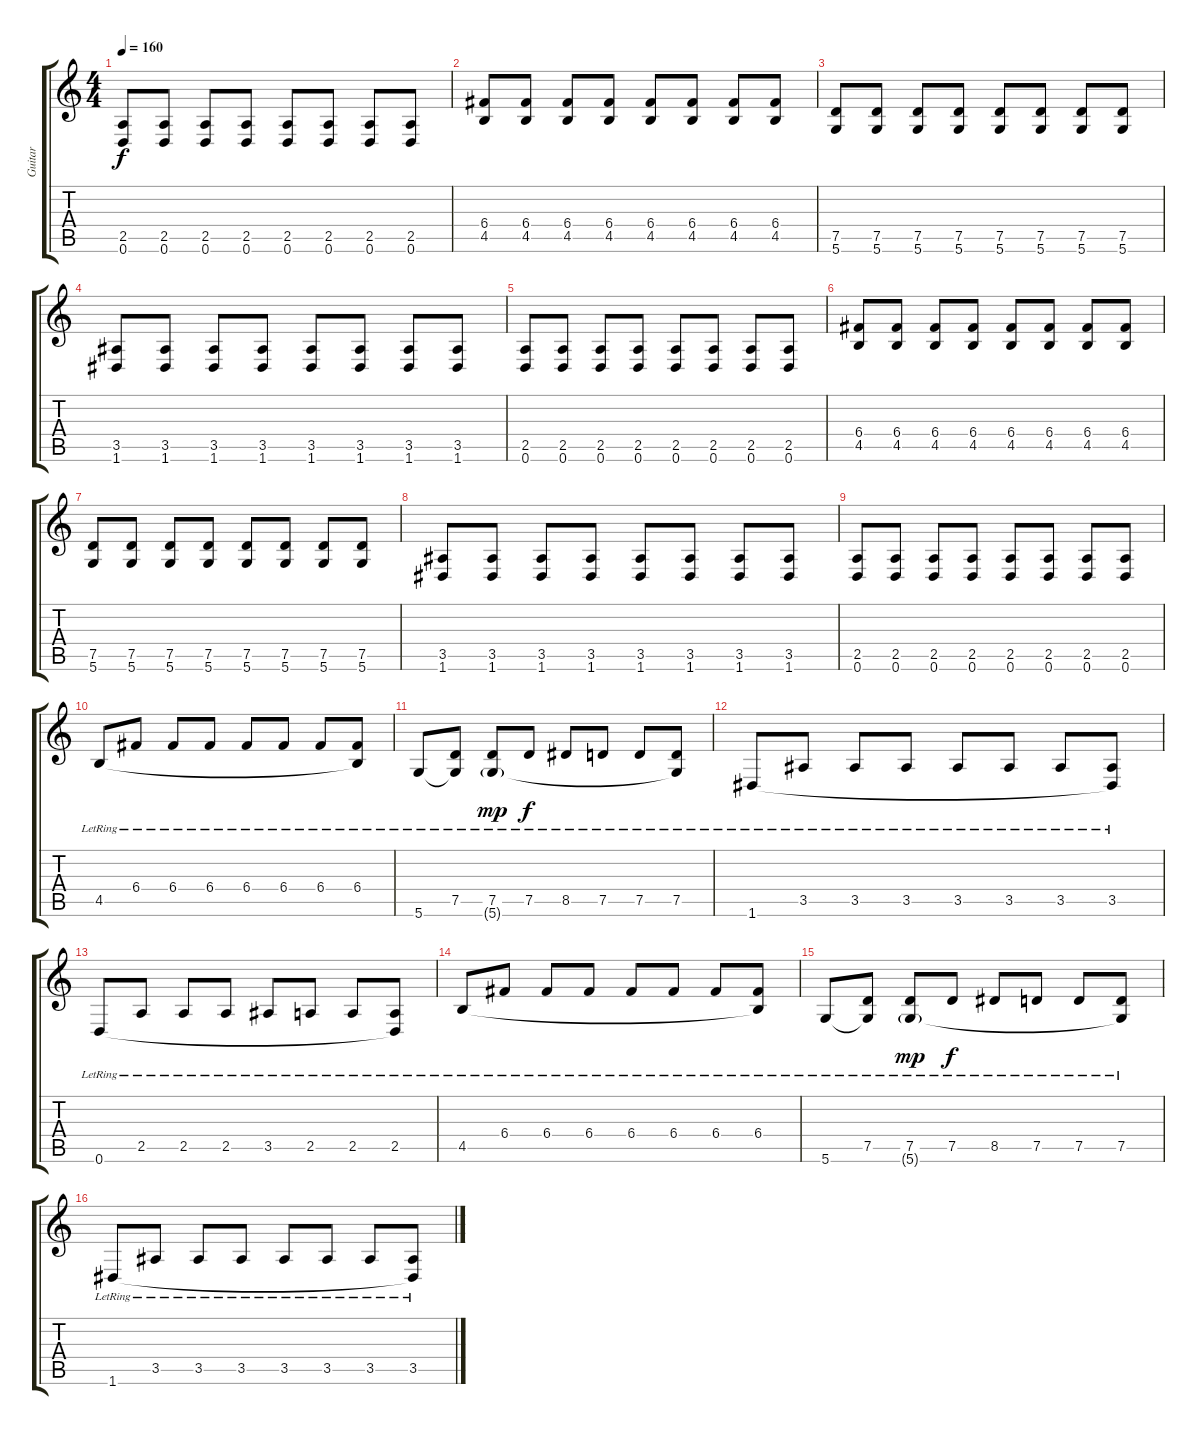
\track ("Guitar" "Guitar") {instrument overdrivenguitar}
\staff {score tabs}
\tuning (D4 A3 F3 C3 G2 D2) {hide}
\ts (4 4)
\tempo 160
\clef g2
\ks c
(2.5 0.6).8{dy f} (2.5 0.6).8 (2.5 0.6).8 (2.5 0.6).8 (2.5 0.6).8 (2.5 0.6).8 (2.5 0.6).8 (2.5 0.6).8 |
(6.4 4.5).8 (6.4 4.5).8 (6.4 4.5).8 (6.4 4.5).8 (6.4 4.5).8 (6.4 4.5).8 (6.4 4.5).8 (6.4 4.5).8 |
(7.5 5.6).8 (7.5 5.6).8 (7.5 5.6).8 (7.5 5.6).8 (7.5 5.6).8 (7.5 5.6).8 (7.5 5.6).8 (7.5 5.6).8 |
(3.5 1.6).8 (3.5 1.6).8 (3.5 1.6).8 (3.5 1.6).8 (3.5 1.6).8 (3.5 1.6).8 (3.5 1.6).8 (3.5 1.6).8 |
(2.5 0.6).8 (2.5 0.6).8 (2.5 0.6).8 (2.5 0.6).8 (2.5 0.6).8 (2.5 0.6).8 (2.5 0.6).8 (2.5 0.6).8 |
(6.4 4.5).8 (6.4 4.5).8 (6.4 4.5).8 (6.4 4.5).8 (6.4 4.5).8 (6.4 4.5).8 (6.4 4.5).8 (6.4 4.5).8 |
(7.5 5.6).8 (7.5 5.6).8 (7.5 5.6).8 (7.5 5.6).8 (7.5 5.6).8 (7.5 5.6).8 (7.5 5.6).8 (7.5 5.6).8 |
(3.5 1.6).8 (3.5 1.6).8 (3.5 1.6).8 (3.5 1.6).8 (3.5 1.6).8 (3.5 1.6).8 (3.5 1.6).8 (3.5 1.6).8 |
(2.5 0.6).8 (2.5 0.6).8 (2.5 0.6).8 (2.5 0.6).8 (2.5 0.6).8 (2.5 0.6).8 (2.5 0.6).8 (2.5 0.6).8 |
4.5{lr}.8 6.4{lr}.8 6.4{lr}.8 6.4{lr}.8 6.4{lr}.8 6.4{lr}.8 6.4{lr}.8 (6.4{lr} 4.5{t}).8 |
5.6{lr}.8 (7.5{lr} 5.6{t}).8 (7.5{lr} 5.6{g}).8{dy mp} 7.5{lr}.8{dy f} 8.5{lr}.8 7.5{lr}.8 7.5{lr}.8 (7.5{lr} 5.6{t}).8 |
1.6{lr}.8 3.5{lr}.8 3.5{lr}.8 3.5{lr}.8 3.5{lr}.8 3.5{lr}.8 3.5{lr}.8 (3.5{lr} 1.6{t}).8 |
0.6{lr}.8 2.5{lr}.8 2.5{lr}.8 2.5{lr}.8 3.5{lr}.8 2.5{lr}.8 2.5{lr}.8 (2.5{lr} 0.6{t}).8 |
4.5{lr}.8 6.4{lr}.8 6.4{lr}.8 6.4{lr}.8 6.4{lr}.8 6.4{lr}.8 6.4{lr}.8 (6.4{lr} 4.5{t}).8 |
5.6{lr}.8 (7.5{lr} 5.6{t}).8 (7.5{lr} 5.6{g}).8{dy mp} 7.5{lr}.8{dy f} 8.5{lr}.8 7.5{lr}.8 7.5{lr}.8 (7.5{lr} 5.6{t}).8 |
1.6{lr}.8 3.5{lr}.8 3.5{lr}.8 3.5{lr}.8 3.5{lr}.8 3.5{lr}.8 3.5{lr}.8 (3.5{lr} 1.6{t}).8
